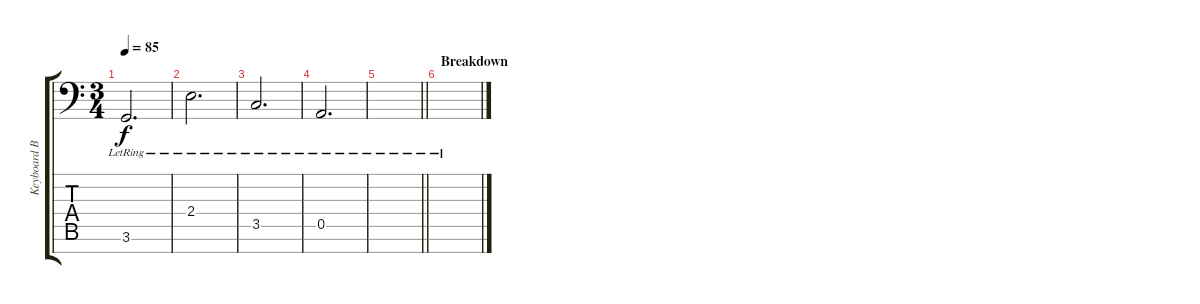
\track ("Keyboard Base (Ahmed)" "Keyboard B") {instrument stringensemble1}
\staff {score tabs}
\tuning (E4 B3 G3 D3 A2 E2 A1) {hide}
\ts (3 4)
\tempo 85
\clef f4
\ks c
3.6{lr}.2{d dy f} |
2.4{lr}.2{d volume 10 balance 8 instrument stringensemble1} |
3.5{lr}.2{d} |
0.5{lr}.2{d volume 16} |
\barLineRight lightlight
|
\section ("" "Breakdown")
